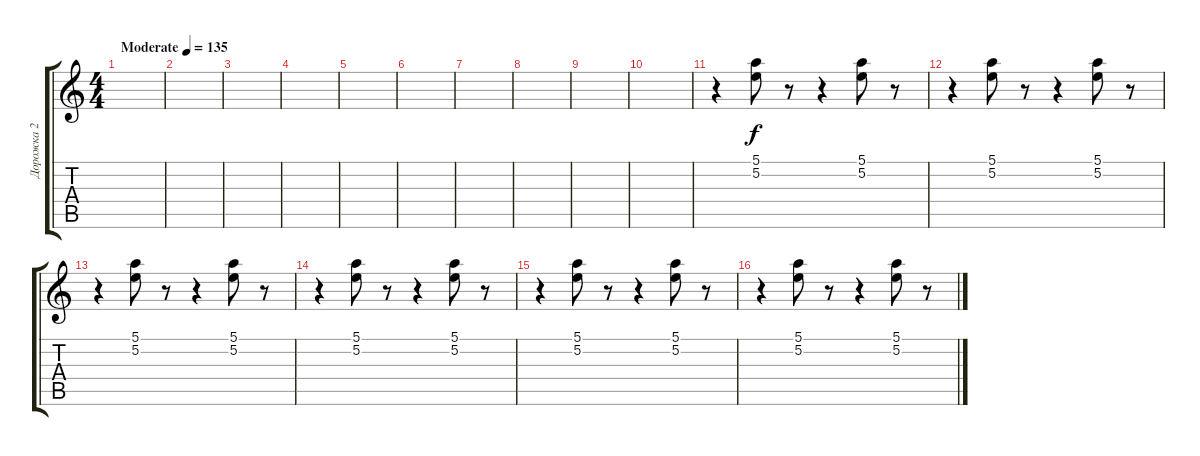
\track ("Дорожка 2" "Дорожка 2") {instrument overdrivenguitar}
\staff {score tabs}
\tuning (E4 B3 G3 D3 A2 E2) {hide}
\ts (4 4)
\tempo (135 "Moderate")
\clef g2
\ks c
|
|
|
|
|
|
|
|
|
|
r.4 (5.1 5.2).8 r.8 r.4 (5.1 5.2).8 r.8 |
r.4 (5.1 5.2).8 r.8 r.4 (5.1 5.2).8 r.8 |
r.4 (5.1 5.2).8 r.8 r.4 (5.1 5.2).8 r.8 |
r.4 (5.1 5.2).8 r.8 r.4 (5.1 5.2).8 r.8 |
r.4 (5.1 5.2).8 r.8 r.4 (5.1 5.2).8 r.8 |
r.4 (5.1 5.2).8 r.8 r.4 (5.1 5.2).8 r.8
